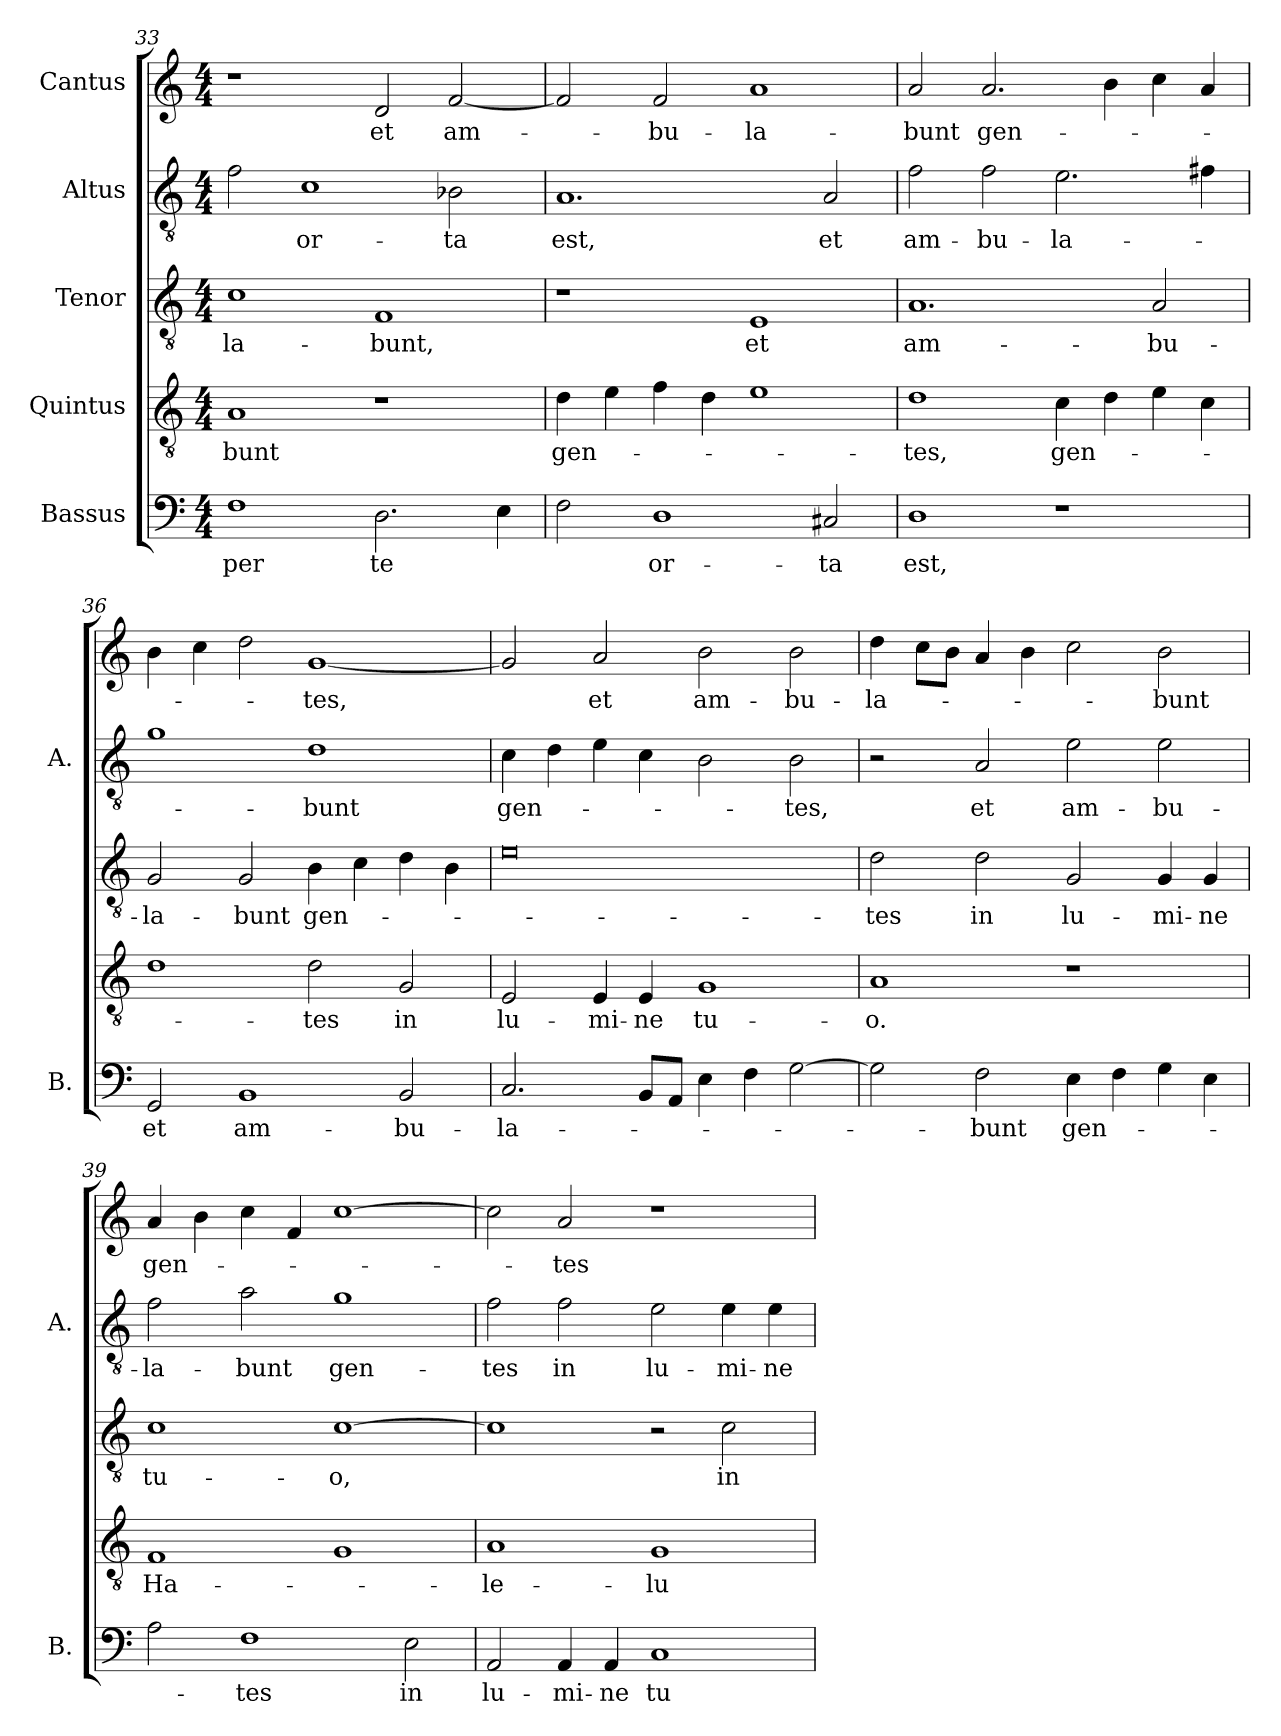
**kern	**text	**kern	**text	**kern	**text	**kern	**text	**kern	**text
*part5	*part5	*part4	*part4	*part3	*part3	*part2	*part2	*part1	*part1
*staff5	*staff5	*staff4	*staff4	*staff3	*staff3	*staff2	*staff2	*staff1	*staff1
*I"Bassus	*	*I"Quintus	*	*I"Tenor	*	*I"Altus	*	*I"Cantus	*
*I'B.	*	*	*	*	*	*I'A.	*	*	*
*clefF4	*	*clefGv2	*	*clefGv2	*	*clefGv2	*	*clefG2	*
*k[]	*	*k[]	*	*k[]	*	*k[]	*	*k[]	*
*C:	*	*C:	*	*C:	*	*C:	*	*C:	*
*M4/4	*	*M4/4	*	*M4/4	*	*M4/4	*	*M4/4	*
=33	=33	=33	=33	=33	=33	=33	=33	=33	=33
1F\	-per	1A/	-bunt	1c\	-la-	2f\	.	1r	.
.	.	.	.	.	.	1c\	or-	.	.
2.D\	te	1r	.	1F/	-bunt,	.	.	2d/	et
.	.	.	.	.	.	2B-X\	-ta	[2f/	am-
4E\	.	.	.	.	.	.	.	.	.
=34	=34	=34	=34	=34	=34	=34	=34	=34	=34
2F\	.	4d\	gen-	1r	.	1.A/	est,	2f/]	.
.	.	4e\	.	.	.	.	.	.	.
1D\	or-	4f\	.	.	.	.	.	2f/	-bu-
.	.	4d\	.	.	.	.	.	.	.
.	.	1e\	.	1E/	et	.	.	1a/	-la-
2C#X/	-ta	.	.	.	.	2A/	et	.	.
=35	=35	=35	=35	=35	=35	=35	=35	=35	=35
1D\	est,	1d\	-tes,	1.A/	am-	2f\	am-	2a/	-bunt
.	.	.	.	.	.	2f\	-bu-	2.a/	gen-
1r	.	4c\	gen-	.	.	2.e\	-la-	.	.
.	.	4d\	.	.	.	.	.	4b\	.
.	.	4e\	.	2A/	-bu-	.	.	4cc\	.
.	.	4c\	.	.	.	4f#X\	.	4a/	.
=36	=36	=36	=36	=36	=36	=36	=36	=36	=36
2GG/	et	1d\	.	2G/	-la-	1g\	.	4b\	.
.	.	.	.	.	.	.	.	4cc\	.
1BB/	am-	.	.	2G/	-bunt	.	.	2dd\	.
.	.	2d\	-tes	4B\	gen-	1d\	-bunt	[1g/	-tes,
.	.	.	.	4c\	.	.	.	.	.
2BB/	-bu-	2G/	in	4d\	.	.	.	.	.
.	.	.	.	4B\	.	.	.	.	.
=37	=37	=37	=37	=37	=37	=37	=37	=37	=37
2.C/	-la-	2E/	lu-	0e\	.	4c\	gen-	2g/]	.
.	.	.	.	.	.	4d\	.	.	.
.	.	4E/	-mi-	.	.	4e\	.	2a/	et
8BB/L	.	4E/	-ne	.	.	4c\	.	.	.
8AA/J	.	.	.	.	.	.	.	.	.
4E\	.	1G/	tu-	.	.	2B\	.	2b\	am-
4F\	.	.	.	.	.	.	.	.	.
[2G\	.	.	.	.	.	2B\	-tes,	2b\	-bu-
=38	=38	=38	=38	=38	=38	=38	=38	=38	=38
2G\]	.	1A/	-o.	2d\	-tes	2r	.	4dd\	-la-
.	.	.	.	.	.	.	.	8cc\L	.
.	.	.	.	.	.	.	.	8b\J	.
2F\	-bunt	.	.	2d\	in	2A/	et	4a/	.
.	.	.	.	.	.	.	.	4b\	.
4E\	gen-	1r	.	2G/	lu-	2e\	am-	2cc\	.
4F\	.	.	.	.	.	.	.	.	.
4G\	.	.	.	4G/	-mi-	2e\	-bu-	2b\	-bunt
4E\	.	.	.	4G/	-ne	.	.	.	.
=39	=39	=39	=39	=39	=39	=39	=39	=39	=39
2A\	.	1F/	Ha-	1c\	tu-	2f\	-la-	4a/	gen-
.	.	.	.	.	.	.	.	4b\	.
1F\	-tes	.	.	.	.	2a\	-bunt	4cc\	.
.	.	.	.	.	.	.	.	4f/	.
.	.	1G/	.	[1c\	-o,	1g\	gen-	[1cc\	.
2E\	in	.	.	.	.	.	.	.	.
=40	=40	=40	=40	=40	=40	=40	=40	=40	=40
2AA/	lu-	1A/	-le-	1c\]	.	2f\	-tes	2cc\]	.
4AA/	-mi-	.	.	.	.	2f\	in	2a/	-tes
4AA/	-ne	.	.	.	.	.	.	.	.
1C/	tu-	1G/	-lu-	2r	.	2e\	lu-	1r	.
.	.	.	.	2c\	in	4e\	-mi-	.	.
.	.	.	.	.	.	4e\	-ne	.	.
=	=	=	=	=	=	=	=	=	=
*-	*-	*-	*-	*-	*-	*-	*-	*-	*-
